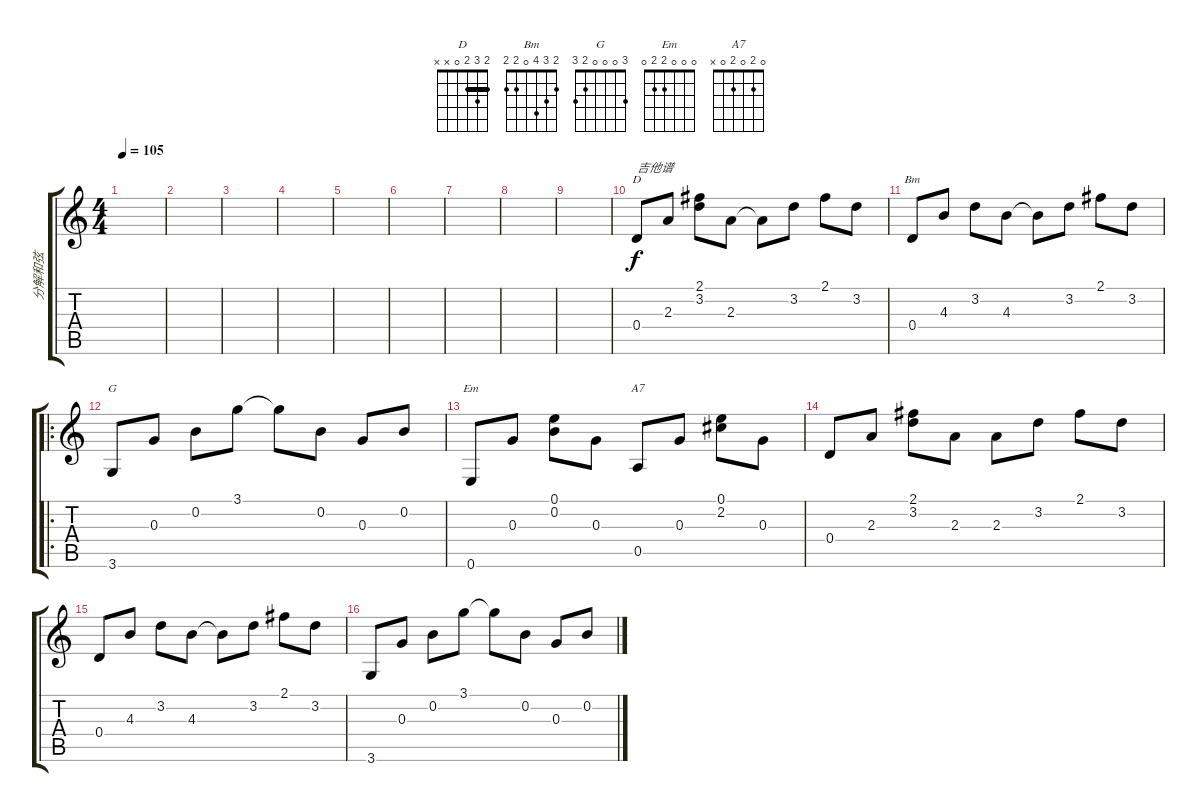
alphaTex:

\track ("分解和弦" "分解和弦") {instrument acousticguitarsteel}
\staff {score tabs}
\tuning (E4 B3 G3 D3 A2 E2) {hide}
\chord ("D" 2 3 2 0 x x) {barre 2}
\chord ("Bm" 2 3 4 0 2 2)
\chord ("G" 3 0 0 0 2 3)
\chord ("Em" 0 0 0 2 2 0)
\chord ("A7" 0 2 0 2 0 x)
\ts (4 4)
\tempo 105
\clef g2
\ks c
|
|
|
|
|
|
|
|
|
0.4.8{ch "D" txt "吉他谱"} 2.3.8 (2.1 3.2).8 2.3.8 2.3{t}.8 3.2.8 2.1.8 3.2.8 |
0.4.8{ch "Bm"} 4.3.8 3.2.8 4.3.8 4.3{t}.8 3.2.8 2.1.8 3.2.8 |
\ro
3.6.8{ch "G"} 0.3.8 0.2.8 3.1.8 3.1{t}.8 0.2.8 0.3.8 0.2.8 |
0.6.8{ch "Em"} 0.3.8 (0.1 0.2).8 0.3.8 0.5.8{ch "A7"} 0.3.8 (0.1 2.2).8 0.3.8 |
0.4.8 2.3.8 (2.1 3.2).8 2.3.8 2.3.8 3.2.8 2.1.8 3.2.8 |
0.4.8 4.3.8 3.2.8 4.3.8 4.3{t}.8 3.2.8 2.1.8 3.2.8 |
3.6.8 0.3.8 0.2.8 3.1.8 3.1{t}.8 0.2.8 0.3.8 0.2.8
